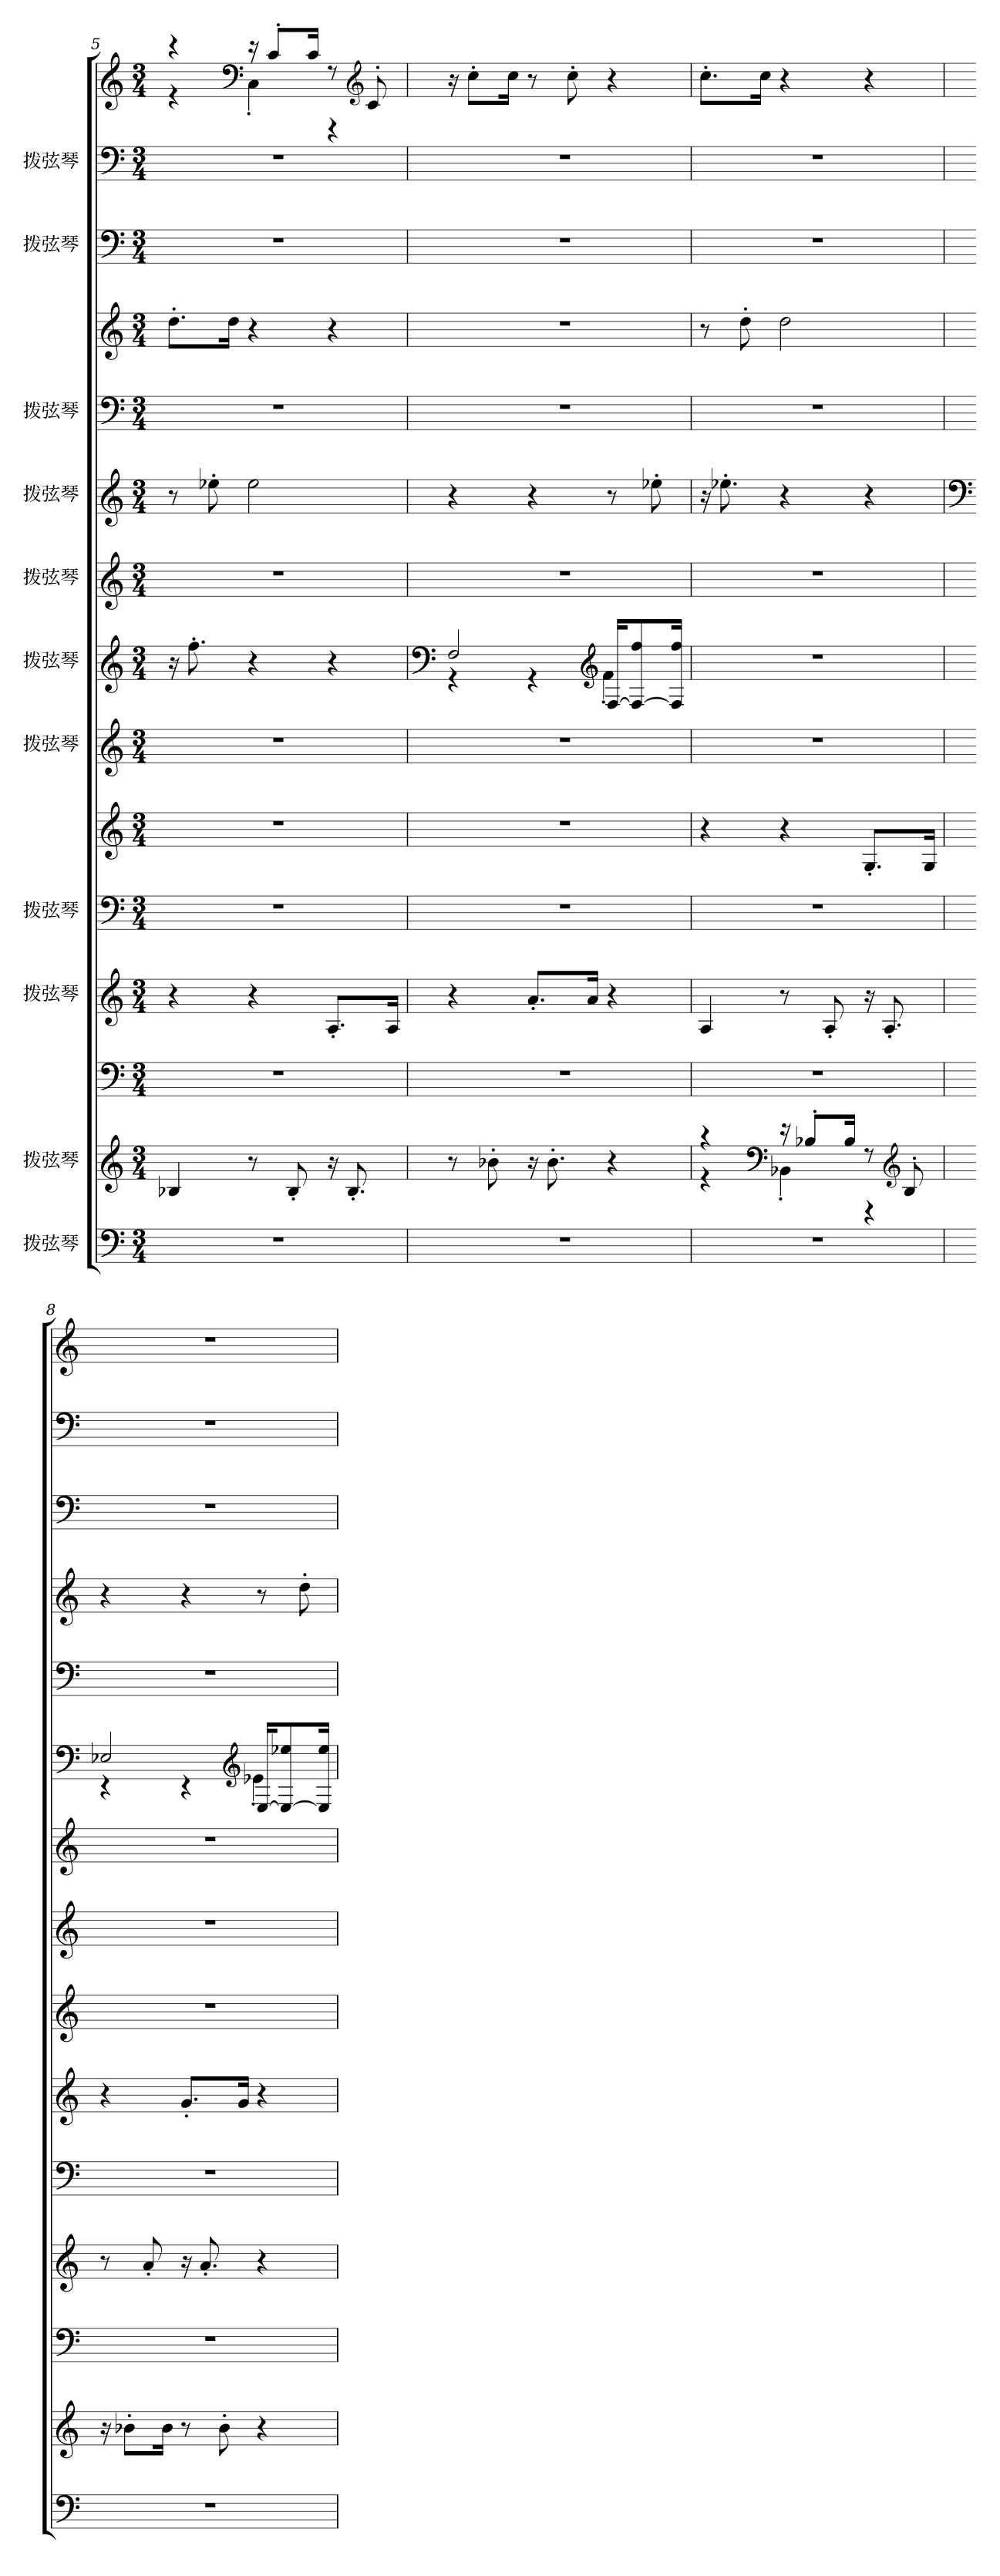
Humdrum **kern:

**kern	**kern	**kern	**kern	**kern	**kern	**kern	**kern	**kern	**kern	**kern	**kern	**kern	**kern	**kern
*part11	*part10	*part10	*part9	*part8	*part8	*part7	*part6	*part5	*part4	*part3	*part3	*part2	*part1	*part1
*staff15	*staff14	*staff13	*staff12	*staff11	*staff10	*staff9	*staff8	*staff7	*staff6	*staff5	*staff4	*staff3	*staff2	*staff1
*I"拨弦琴	*I"拨弦琴	*	*I"拨弦琴	*I"拨弦琴	*	*I"拨弦琴	*I"拨弦琴	*I"拨弦琴	*I"拨弦琴	*I"拨弦琴	*	*I"拨弦琴	*I"拨弦琴	*
*clefF4	*clefG2	*clefF4	*clefG2	*clefF4	*clefG2	*clefG2	*clefG2	*clefG2	*clefG2	*clefF4	*clefG2	*clefF4	*clefF4	*clefG2
*k[]	*k[]	*k[]	*k[]	*k[]	*k[]	*k[]	*k[]	*k[]	*k[]	*k[]	*k[]	*k[]	*k[]	*k[]
*M3/4	*M3/4	*M3/4	*M3/4	*M3/4	*M3/4	*M3/4	*M3/4	*M3/4	*M3/4	*M3/4	*M3/4	*M3/4	*M3/4	*M3/4
=5	=5	=5	=5	=5	=5	=5	=5	=5	=5	=5	=5	=5	=5	=5
*	*	*	*	*	*	*	*	*	*	*	*	*	*	*^
2.r	4B-X/	2.r	4r	2.r	2.r	2.r	16r	2.r	8r	2.r	8.dd'\L	2.r	2.r	4r	4r
.	.	.	.	.	.	.	8.ff'\	.	.	.	.	.	.	.	.
.	.	.	.	.	.	.	.	.	8ee-X'\	.	.	.	.	.	.
.	.	.	.	.	.	.	.	.	.	.	16dd\Jk	.	.	.	.
*	*	*	*	*	*	*	*	*	*	*	*	*	*	*clefF4	*
.	8r	.	4r	.	.	.	4r	.	2ee-\	.	4r	.	.	16r	4C'\
.	.	.	.	.	.	.	.	.	.	.	.	.	.	8c'/L	.
.	8B-'/	.	.	.	.	.	.	.	.	.	.	.	.	.	.
.	.	.	.	.	.	.	.	.	.	.	.	.	.	16c/Jk	.
.	16r	.	8.A'/L	.	.	.	4r	.	.	.	4r	.	.	8r	4r
.	8.B-'/	.	.	.	.	.	.	.	.	.	.	.	.	.	.
*	*	*	*	*	*	*	*	*	*	*	*	*	*	*clefG2	*
.	.	.	.	.	.	.	.	.	.	.	.	.	.	8c'/	.
.	.	.	16A/Jk	.	.	.	.	.	.	.	.	.	.	.	.
*	*	*	*	*	*	*	*	*	*	*	*	*	*	*v	*v
=6	=6	=6	=6	=6	=6	=6	=6	=6	=6	=6	=6	=6	=6	=6
*	*	*	*	*	*	*	*clefF4	*	*	*	*	*	*	*
*	*	*	*	*	*	*	*^	*	*	*	*	*	*	*
2.r	8r	2.r	4r	2.r	2.r	2.r	2F/	4r	2.r	4r	2.r	2.r	2.r	2.r	16r
.	.	.	.	.	.	.	.	.	.	.	.	.	.	.	8cc'\L
.	8b-X'\	.	.	.	.	.	.	.	.	.	.	.	.	.	.
.	.	.	.	.	.	.	.	.	.	.	.	.	.	.	16cc\Jk
.	16r	.	8.a'/L	.	.	.	.	4r	.	4r	.	.	.	.	8r
.	8.b-'\	.	.	.	.	.	.	.	.	.	.	.	.	.	.
.	.	.	.	.	.	.	.	.	.	.	.	.	.	.	8cc'\
.	.	.	16a/Jk	.	.	.	.	.	.	.	.	.	.	.	.
*	*	*	*	*	*	*	*clefG2	*	*	*	*	*	*	*	*
.	4r	.	4r	.	.	.	[16F/KL	4f'\	.	8r	.	.	.	.	4r
.	.	.	.	.	.	.	8F/_ 8ff/	.	.	.	.	.	.	.	.
.	.	.	.	.	.	.	.	.	.	8ee-X'\	.	.	.	.	.
.	.	.	.	.	.	.	16F/] 16ff/Jk	.	.	.	.	.	.	.	.
*	*	*	*	*	*	*	*v	*v	*	*	*	*	*	*	*
!!LO:PB:g=z
=7	=7	=7	=7	=7	=7	=7	=7	=7	=7	=7	=7	=7	=7	=7
*	*^	*	*	*	*	*	*	*	*	*	*	*	*	*
2.r	4r	4r	2.r	4A/	2.r	4r	2.r	2.r	2.r	16r	2.r	8r	2.r	2.r	8.cc'\L
.	.	.	.	.	.	.	.	.	.	8.ee-X'\	.	.	.	.	.
.	.	.	.	.	.	.	.	.	.	.	.	8dd'\	.	.	.
.	.	.	.	.	.	.	.	.	.	.	.	.	.	.	16cc\Jk
*	*clefF4	*	*	*	*	*	*	*	*	*	*	*	*	*	*
.	16r	4BB-X'\	.	8r	.	4r	.	.	.	4r	.	2dd\	.	.	4r
.	8B-X'/L	.	.	.	.	.	.	.	.	.	.	.	.	.	.
.	.	.	.	8A'/	.	.	.	.	.	.	.	.	.	.	.
.	16B-/Jk	.	.	.	.	.	.	.	.	.	.	.	.	.	.
.	8r	4r	.	16r	.	8.G'/L	.	.	.	4r	.	.	.	.	4r
.	.	.	.	8.A'/	.	.	.	.	.	.	.	.	.	.	.
*	*clefG2	*	*	*	*	*	*	*	*	*	*	*	*	*	*
.	8B-'/	.	.	.	.	.	.	.	.	.	.	.	.	.	.
.	.	.	.	.	.	16G/Jk	.	.	.	.	.	.	.	.	.
*	*v	*v	*	*	*	*	*	*	*	*	*	*	*	*	*
=8	=8	=8	=8	=8	=8	=8	=8	=8	=8	=8	=8	=8	=8	=8
*	*	*	*	*	*	*	*	*	*clefF4	*	*	*	*	*
*	*	*	*	*	*	*	*	*	*^	*	*	*	*	*
2.r	16r	2.r	8r	2.r	4r	2.r	2.r	2.r	2E-X/	4r	2.r	4r	2.r	2.r	2.r
.	8b-X'\L	.	.	.	.	.	.	.	.	.	.	.	.	.	.
.	.	.	8a'/	.	.	.	.	.	.	.	.	.	.	.	.
.	16b-\Jk	.	.	.	.	.	.	.	.	.	.	.	.	.	.
.	8r	.	16r	.	8.g'/L	.	.	.	.	4r	.	4r	.	.	.
.	.	.	8.a'/	.	.	.	.	.	.	.	.	.	.	.	.
.	8b-'\	.	.	.	.	.	.	.	.	.	.	.	.	.	.
.	.	.	.	.	16g/Jk	.	.	.	.	.	.	.	.	.	.
*	*	*	*	*	*	*	*	*	*clefG2	*	*	*	*	*	*
.	4r	.	4r	.	4r	.	.	.	[16E-/KL	4e-X'\	.	8r	.	.	.
.	.	.	.	.	.	.	.	.	8E-/_ 8ee-X/	.	.	.	.	.	.
.	.	.	.	.	.	.	.	.	.	.	.	8dd'\	.	.	.
.	.	.	.	.	.	.	.	.	16E-/] 16ee-/Jk	.	.	.	.	.	.
*	*	*	*	*	*	*	*	*	*v	*v	*	*	*	*	*
=	=	=	=	=	=	=	=	=	=	=	=	=	=	=
*-	*-	*-	*-	*-	*-	*-	*-	*-	*-	*-	*-	*-	*-	*-
